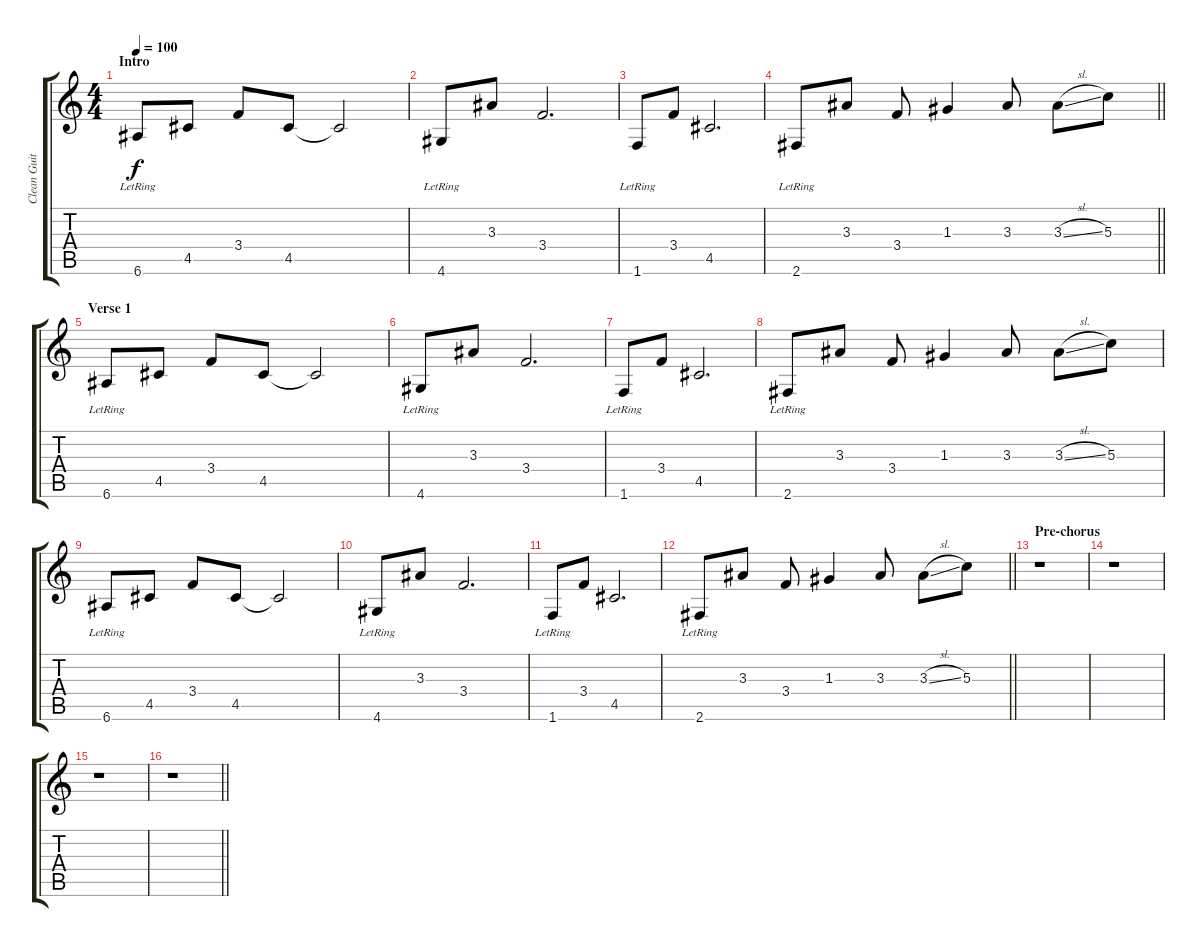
\track ("Clean Guitar" "Clean Guit") {instrument electricguitarclean}
\staff {score tabs}
\tuning (E4 B3 G3 D3 A2 E2) {hide}
\ts (4 4)
\section ("" "Intro")
\tempo 100
\clef g2
\ks c
6.6{lr}.8{dy f instrument electricguitarclean} 4.5.8 3.4.8 4.5.8 4.5{t}.2 |
4.6{lr}.8 3.3.8 3.4.2{d} |
1.6{lr}.8 3.4.8 4.5.2{d} |
\barLineRight lightlight
2.6{lr}.8 3.3.8 3.4.8 1.3.4 3.3.8 3.3{sl}.8 5.3.8 |
\section ("" "Verse 1")
6.6{lr}.8 4.5.8 3.4.8 4.5.8 4.5{t}.2 |
4.6{lr}.8 3.3.8 3.4.2{d} |
1.6{lr}.8 3.4.8 4.5.2{d} |
2.6{lr}.8 3.3.8 3.4.8 1.3.4 3.3.8 3.3{sl}.8 5.3.8 |
6.6{lr}.8 4.5.8 3.4.8 4.5.8 4.5{t}.2 |
4.6{lr}.8 3.3.8 3.4.2{d} |
1.6{lr}.8 3.4.8 4.5.2{d} |
\barLineRight lightlight
2.6{lr}.8 3.3.8 3.4.8 1.3.4 3.3.8 3.3{sl}.8 5.3.8 |
\section ("" "Pre-chorus")
r.1 |
r.1 |
r.1 |
\barLineRight lightlight
r.1
